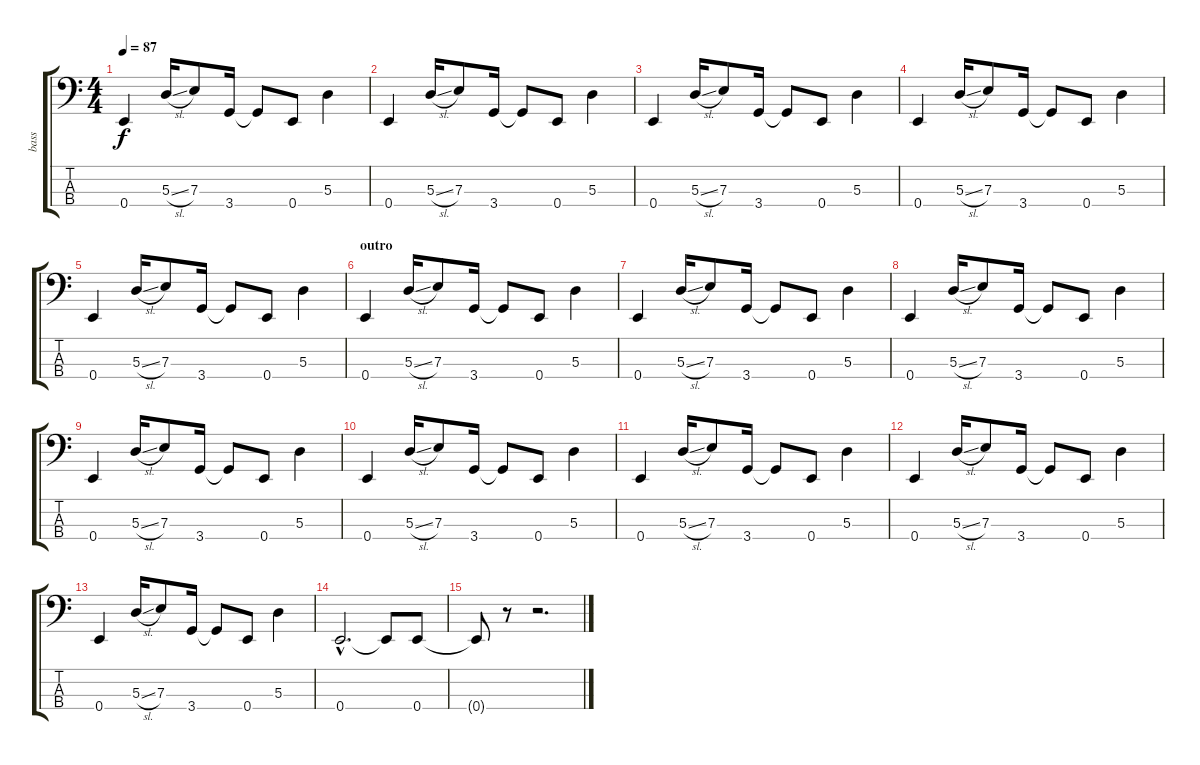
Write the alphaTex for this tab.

\track ("bass" "bass") {instrument electricbassfinger}
\staff {score tabs}
\tuning (G2 D2 A1 E1) {hide}
\ts (4 4)
\tempo 87
\clef f4
\ks c
0.4.4{dy f} 5.3{sl}.16 7.3.8 3.4.16 3.4{t}.8 0.4.8 5.3.4 |
0.4.4 5.3{sl}.16 7.3.8 3.4.16 3.4{t}.8 0.4.8 5.3.4 |
0.4.4 5.3{sl}.16 7.3.8 3.4.16 3.4{t}.8 0.4.8 5.3.4 |
0.4.4 5.3{sl}.16 7.3.8 3.4.16 3.4{t}.8 0.4.8 5.3.4 |
0.4.4 5.3{sl}.16 7.3.8 3.4.16 3.4{t}.8 0.4.8 5.3.4 |
\section ("" "outro")
0.4.4 5.3{sl}.16 7.3.8 3.4.16 3.4{t}.8 0.4.8 5.3.4 |
0.4.4 5.3{sl}.16 7.3.8 3.4.16 3.4{t}.8 0.4.8 5.3.4 |
0.4.4 5.3{sl}.16 7.3.8 3.4.16 3.4{t}.8 0.4.8 5.3.4 |
0.4.4 5.3{sl}.16 7.3.8 3.4.16 3.4{t}.8 0.4.8 5.3.4 |
0.4.4 5.3{sl}.16 7.3.8 3.4.16 3.4{t}.8 0.4.8 5.3.4 |
0.4.4 5.3{sl}.16 7.3.8 3.4.16 3.4{t}.8 0.4.8 5.3.4 |
0.4.4 5.3{sl}.16 7.3.8 3.4.16 3.4{t}.8 0.4.8 5.3.4 |
0.4.4 5.3{sl}.16 7.3.8 3.4.16 3.4{t}.8 0.4.8 5.3.4 |
0.4{hac}.2{d} 0.4{t}.8 0.4.8 |
0.4{t}.8 r.8 r.2{d}
